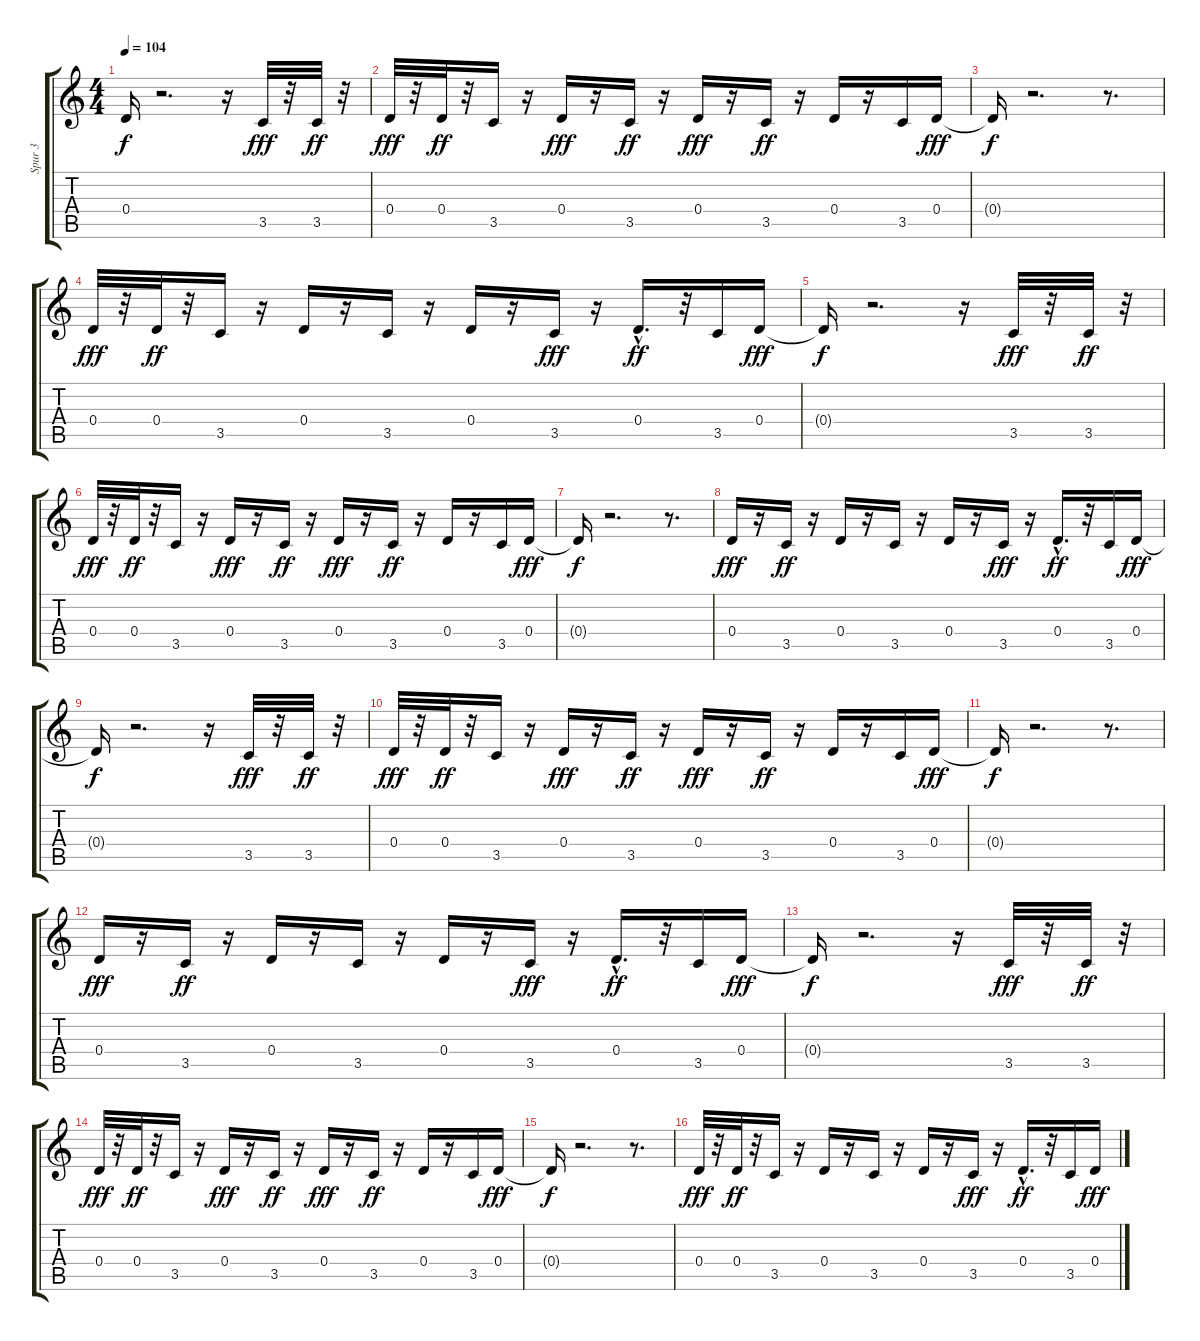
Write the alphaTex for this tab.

\track ("Spur 3" "Spur 3") {instrument electricguitarmuted}
\staff {score tabs}
\tuning (E4 B3 G3 D3 A2 E2) {hide}
\ts (4 4)
\tempo 104
\clef g2
\ks c
0.4{t}.16{dy f} r.2{d} r.16 3.5.32{dy fff} r.32 3.5.32{dy ff} r.32 |
0.4.32{dy fff} r.32 0.4.32{dy ff} r.32 3.5.16 r.16 0.4.16{dy fff} r.16 3.5.16{dy ff} r.16 0.4.16{dy fff} r.16 3.5.16{dy ff} r.16 0.4.16 r.16 3.5.16 0.4.16{dy fff} |
0.4{t}.16{dy f} r.2{d} r.8{d} |
0.4.32{dy fff} r.32 0.4.32{dy ff} r.32 3.5.16 r.16 0.4.16 r.16 3.5.16 r.16 0.4.16 r.16 3.5.16{dy fff} r.16 0.4{hac}.16{d dy ff} r.32 3.5.16 0.4.16{dy fff} |
0.4{t}.16{dy f} r.2{d} r.16 3.5.32{dy fff} r.32 3.5.32{dy ff} r.32 |
0.4.32{dy fff} r.32 0.4.32{dy ff} r.32 3.5.16 r.16 0.4.16{dy fff} r.16 3.5.16{dy ff} r.16 0.4.16{dy fff} r.16 3.5.16{dy ff} r.16 0.4.16 r.16 3.5.16 0.4.16{dy fff} |
0.4{t}.16{dy f} r.2{d} r.8{d} |
0.4.16{dy fff} r.16 3.5.16{dy ff} r.16 0.4.16 r.16 3.5.16 r.16 0.4.16 r.16 3.5.16{dy fff} r.16 0.4{hac}.16{d dy ff} r.32 3.5.16 0.4.16{dy fff} |
0.4{t}.16{dy f} r.2{d} r.16 3.5.32{dy fff} r.32 3.5.32{dy ff} r.32 |
0.4.32{dy fff} r.32 0.4.32{dy ff} r.32 3.5.16 r.16 0.4.16{dy fff} r.16 3.5.16{dy ff} r.16 0.4.16{dy fff} r.16 3.5.16{dy ff} r.16 0.4.16 r.16 3.5.16 0.4.16{dy fff} |
0.4{t}.16{dy f} r.2{d} r.8{d} |
0.4.16{dy fff} r.16 3.5.16{dy ff} r.16 0.4.16 r.16 3.5.16 r.16 0.4.16 r.16 3.5.16{dy fff} r.16 0.4{hac}.16{d dy ff} r.32 3.5.16 0.4.16{dy fff} |
0.4{t}.16{dy f} r.2{d} r.16 3.5.32{dy fff} r.32 3.5.32{dy ff} r.32 |
0.4.32{dy fff} r.32 0.4.32{dy ff} r.32 3.5.16 r.16 0.4.16{dy fff} r.16 3.5.16{dy ff} r.16 0.4.16{dy fff} r.16 3.5.16{dy ff} r.16 0.4.16 r.16 3.5.16 0.4.16{dy fff} |
0.4{t}.16{dy f} r.2{d} r.8{d} |
0.4.32{dy fff} r.32 0.4.32{dy ff} r.32 3.5.16 r.16 0.4.16 r.16 3.5.16 r.16 0.4.16 r.16 3.5.16{dy fff} r.16 0.4{hac}.16{d dy ff} r.32 3.5.16 0.4.16{dy fff}
